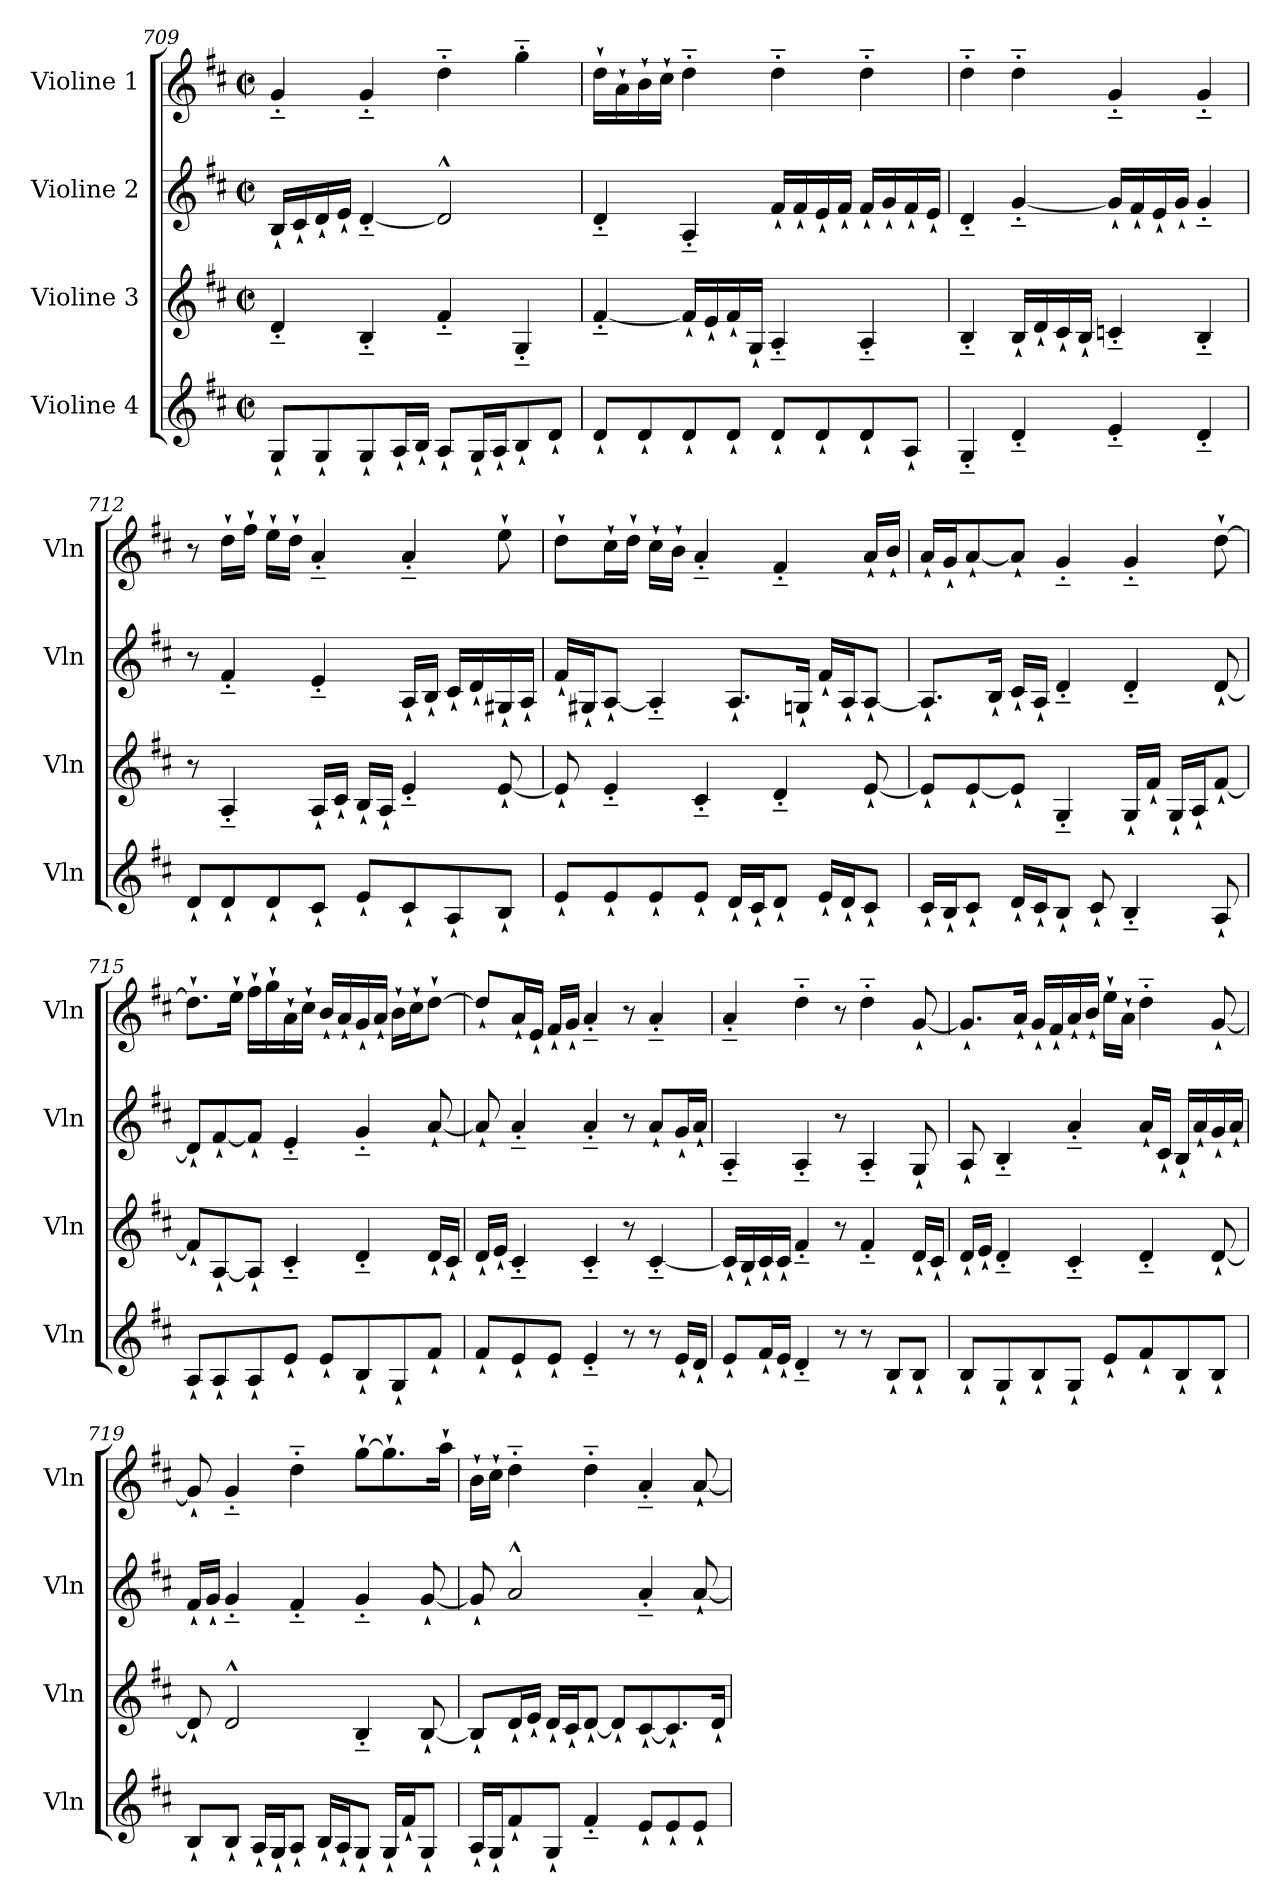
**kern	**kern	**kern	**kern
*part4	*part3	*part2	*part1
*staff4	*staff3	*staff2	*staff1
*I"Violine 4	*I"Violine 3	*I"Violine 2	*I"Violine 1
*I'Vln	*I'Vln	*I'Vln	*I'Vln
*clefG2	*clefG2	*clefG2	*clefG2
*k[f#c#]	*k[f#c#]	*k[f#c#]	*k[f#c#]
*D:	*D:	*D:	*D:
*M2/2	*M2/2	*M2/2	*M2/2
*met(c|)	*met(c|)	*met(c|)	*met(c|)
=709	=709	=709	=709
8G`/L	4d~'/	16B`/LL	4g~'/
.	.	16c#`/	.
8G`/	.	16d`/	.
.	.	16e`/JJ	.
8G`/	4B~'/	[4d~'/	4g~'/
16A`/L	.	.	.
16B`/JJ	.	.	.
8A`/L	4f#~'/	2d^^/]	4dd~'\
16G`/L	.	.	.
16A`/J	.	.	.
8B`/	4G~'/	.	4gg~'\
8d`/J	.	.	.
!!LO:LB:g=z
=710	=710	=710	=710
8d`/L	[4f#~'/	4d~'/	16dd`\LL
.	.	.	16a`\
8d`/	.	.	16b`\
.	.	.	16cc#`\JJ
8d`/	16f#`/LL]	4A~'/	4dd~'\
.	16e`/	.	.
8d`/J	16f#`/	.	.
.	16G`/JJ	.	.
8d`/L	4A~'/	16f#`/LL	4dd~'\
.	.	16f#`/	.
8d`/	.	16e`/	.
.	.	16f#`/JJ	.
8d`/	4A~'/	16f#`/LL	4dd~'\
.	.	16g`/	.
8A`/J	.	16f#`/	.
.	.	16e`/JJ	.
=711	=711	=711	=711
4G~'/	4B~'/	4d~'/	4dd~'\
4d~'/	16B`/LL	[4g~'/	4dd~'\
.	16d`/	.	.
.	16c#`/	.	.
.	16B`/JJ	.	.
4e~'/	4cn~'/	16g`/LL]	4g~'/
.	.	16f#`/	.
.	.	16e`/	.
.	.	16g`/JJ	.
4d~'/	4B~'/	4g~'/	4g~'/
=712	=712	=712	=712
8d`/L	8r	8r	8r
8d`/	4A~'/	4f#~'/	16dd`\LL
.	.	.	16ff#`\JJ
8d`/	.	.	16ee`\LL
.	.	.	16dd`\JJ
8c#`/J	16A`/LL	4e~'/	4a~'/
.	16c#`/JJ	.	.
8e`/L	16B`/LL	.	.
.	16A`/JJ	.	.
8c#`/	4e~'/	16A`/LL	4a~'/
.	.	16B`/JJ	.
8A`/	.	16c#`/LL	.
.	.	16d`/	.
8B`/J	[8e`/	16G#X`/	8ee`\
.	.	16A`/JJ	.
!!LO:LB:g=z
=713	=713	=713	=713
8e`/L	8e`/]	16f#`/LL	8dd`\L
.	.	16G#X`/J	.
8e`/	4e~'/	[8A`/J	16cc#`\L
.	.	.	16dd`\JJ
8e`/	.	4A~'/]	16cc#`\LL
.	.	.	16b`\JJ
8e`/J	4c#~'/	.	4a~'/
16d`/LL	.	8.A`/L	.
16c#`/J	.	.	.
8d`/J	4d~'/	.	4f#~'/
.	.	16Gn`/Jk	.
16e`/LL	.	16f#`/LL	.
16d`/J	.	16A`/J	.
8c#`/J	[8e`/	[8A`/J	16a`/LL
.	.	.	16b`/JJ
=714	=714	=714	=714
16c#`/LL	8e`/L]	8.A`/L]	16a`/LL
16B`/J	.	.	16g`/J
8c#`/J	[8e`/	.	[8a`/
.	.	16B`/Jk	.
16d`/LL	8e`/J]	16c#`/LL	8a`/J]
16c#`/J	.	16A`/JJ	.
8B`/J	4G~'/	4d~'/	4g~'/
8c#`/	.	.	.
4B~'/	16G`/LL	4d~'/	4g~'/
.	16f#`/JJ	.	.
.	16G`/LL	.	.
.	16A`/J	.	.
8A`/	[8f#`/J	[8d`/	[8dd`\
!!LO:PB:g=z
=715	=715	=715	=715
8A`/L	8f#`/L]	8d`/L]	8.dd`\L]
8A`/	[8A`/	[8f#`/	.
.	.	.	16ee`\Jk
8A`/	8A`/J]	8f#`/J]	16ff#`\LL
.	.	.	16gg`\
8e`/J	4c#~'/	4e~'/	16a`\
.	.	.	16cc#`\JJ
8e`/L	.	.	16b`/LL
.	.	.	16a`/
8B`/	4d~'/	4g~'/	16g`/
.	.	.	16a`/JJ
8G`/	.	.	16b`\LL
.	.	.	16cc#`\J
8f#`/J	16d`/LL	[8a`/	[8dd`\J
.	16c#`/JJ	.	.
=716	=716	=716	=716
8f#`/L	16d`/LL	8a`/]	8dd`/L]
.	16e`/JJ	.	.
8e`/	4c#~'/	4a~'/	16a`/L
.	.	.	16e`/JJ
8e`/J	.	.	16f#`/LL
.	.	.	16g`/JJ
4e~'/	4c#~'/	4a~'/	4a~'/
8r	8r	8r	8r
8r	[4c#~'/	8a`/L	4a~'/
16e`/LL	.	16g`/L	.
16d`/JJ	.	16a`/JJ	.
=717	=717	=717	=717
8e`/L	16c#`/LL]	4A~'/	4a~'/
.	16B`/	.	.
16f#`/L	16c#`/	.	.
16e`/JJ	16c#`/JJ	.	.
4d~'/	4f#~'/	4A~'/	4dd~'\
8r	8r	8r	8r
8r	4f#~'/	4A~'/	4dd~'\
8B`/L	.	.	.
8B`/J	16d`/LL	8G`/	[8g`/
.	16c#`/JJ	.	.
!!LO:LB:g=z
=718	=718	=718	=718
8B`/L	16d`/LL	8A`/	8.g`/L]
.	16e`/JJ	.	.
8G`/	4d~'/	4B~'/	.
.	.	.	16a`/Jk
8B`/	.	.	16g`/LL
.	.	.	16f#`/
8G`/J	4c#~'/	4a~'/	16a`/
.	.	.	16b`/JJ
8e`/L	.	.	16ee`\LL
.	.	.	16a`\JJ
8f#`/	4d~'/	16a`/LL	4dd~'\
.	.	16c#`/JJ	.
8B`/	.	16B`/LL	.
.	.	16a`/	.
8B`/J	[8d`/	16g`/	[8g`/
.	.	16a`/JJ	.
=719	=719	=719	=719
8B`/L	8d`/]	16f#`/LL	8g`/]
.	.	16g`/JJ	.
8B`/J	2d^^/	4g~'/	4g~'/
16A`/LL	.	.	.
16G`/J	.	.	.
8A`/J	.	4f#~'/	4dd~'\
16B`/LL	.	.	.
16A`/J	.	.	.
8G`/J	4B~'/	4g~'/	[8gg`\L
16G`/LL	.	.	8.gg`\]
16f#`/J	.	.	.
8G`/J	[8B`/	[8g`/	.
.	.	.	16aa`\Jk
=720	=720	=720	=720
16A`/LL	8B`/L]	8g`/]	16b`\LL
16G`/J	.	.	16cc#`\JJ
8f#`/	16d`/L	2a^^/	4dd~'\
.	16e`/JJ	.	.
8G`/J	16d`/LL	.	.
.	16c#`/J	.	.
4f#~'/	[8d`/J	.	4dd~'\
.	8d`/L]	.	.
8e`/L	[8c#`/	4a~'/	4a~'/
8e`/	8.c#`/]	.	.
8e`/J	.	[8a`/	[8a`/
.	16d`/Jk	.	.
=	=	=	=
*-	*-	*-	*-
